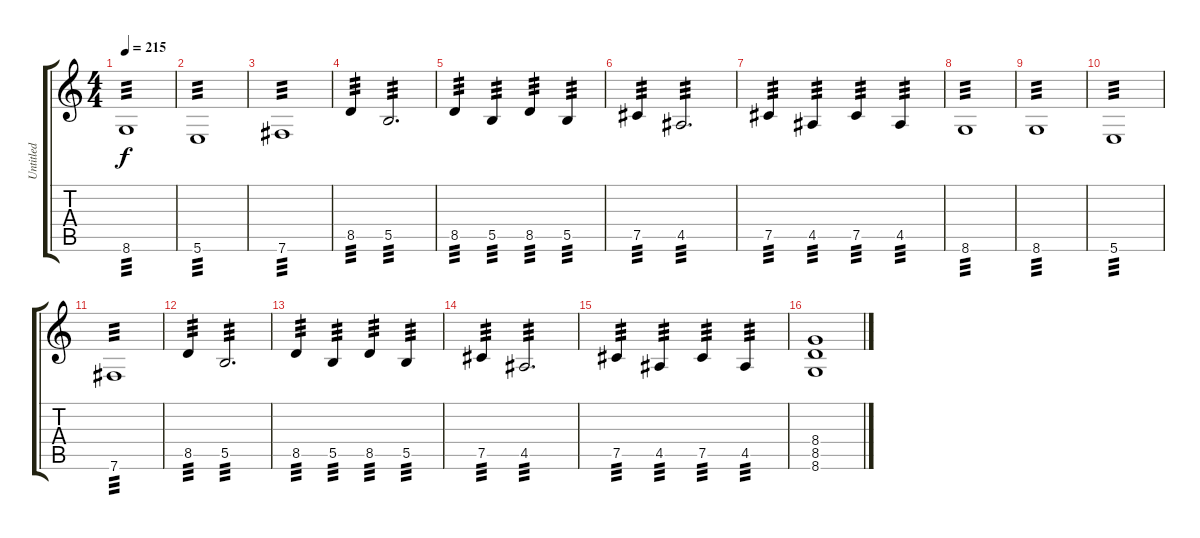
\track ("Untitled" "Untitled") {instrument overdrivenguitar}
\staff {score tabs}
\tuning (Db4 Ab3 E3 B2 Gb2 B1) {hide}
\ts (4 4)
\tempo 215
\clef g2
\ks c
8.6.1{tp 3 dy f} |
5.6.1{tp 3} |
7.6.1{tp 3} |
8.5.4{tp 3} 5.5.2{d tp 3} |
8.5.4{tp 3} 5.5.4{tp 3} 8.5.4{tp 3} 5.5.4{tp 3} |
7.5.4{tp 3} 4.5.2{d tp 3} |
7.5.4{tp 3} 4.5.4{tp 3} 7.5.4{tp 3} 4.5.4{tp 3} |
8.6.1{tp 3} |
8.6.1{tp 3} |
5.6.1{tp 3} |
7.6.1{tp 3} |
8.5.4{tp 3} 5.5.2{d tp 3} |
8.5.4{tp 3} 5.5.4{tp 3} 8.5.4{tp 3} 5.5.4{tp 3} |
7.5.4{tp 3} 4.5.2{d tp 3} |
7.5.4{tp 3} 4.5.4{tp 3} 7.5.4{tp 3} 4.5.4{tp 3} |
(8.4 8.5 8.6).1
